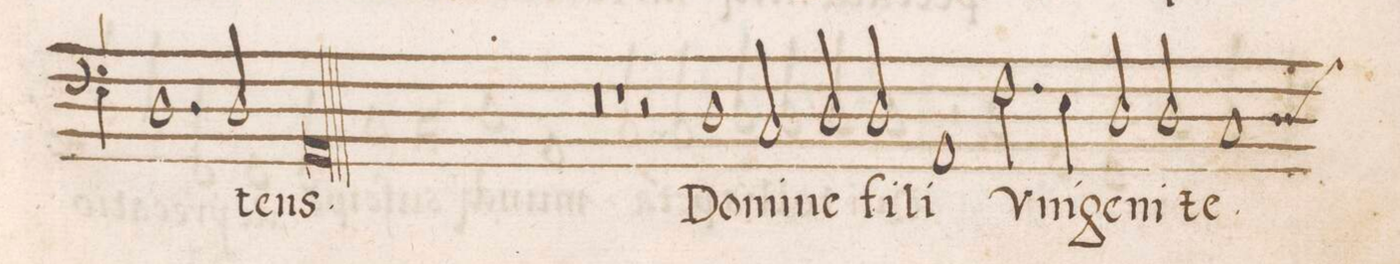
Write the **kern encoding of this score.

**kern	**text
*I"BASSVS	*
*clefF4	*
*k[]	*
*met(c|)	*
*M2/1	*
1.D	.
2D/	.
=33-	=33-
0AAl	-tens.
=34||-	=34||-
0r	.
=35-	=35-
1r	.
2r	.
1D	Do-
=36-	=36-
2C/	-mi-
2D/	-ne
2D/	fi-
=37-	=37-
1AA	-li
2.F\	v-
4E\	-ni-
=38-	=38-
2D/	-ge-
2D/	-ni-
*custos:D	*
1C	-te
=39-	=39-
*	*ij
*-	*-
